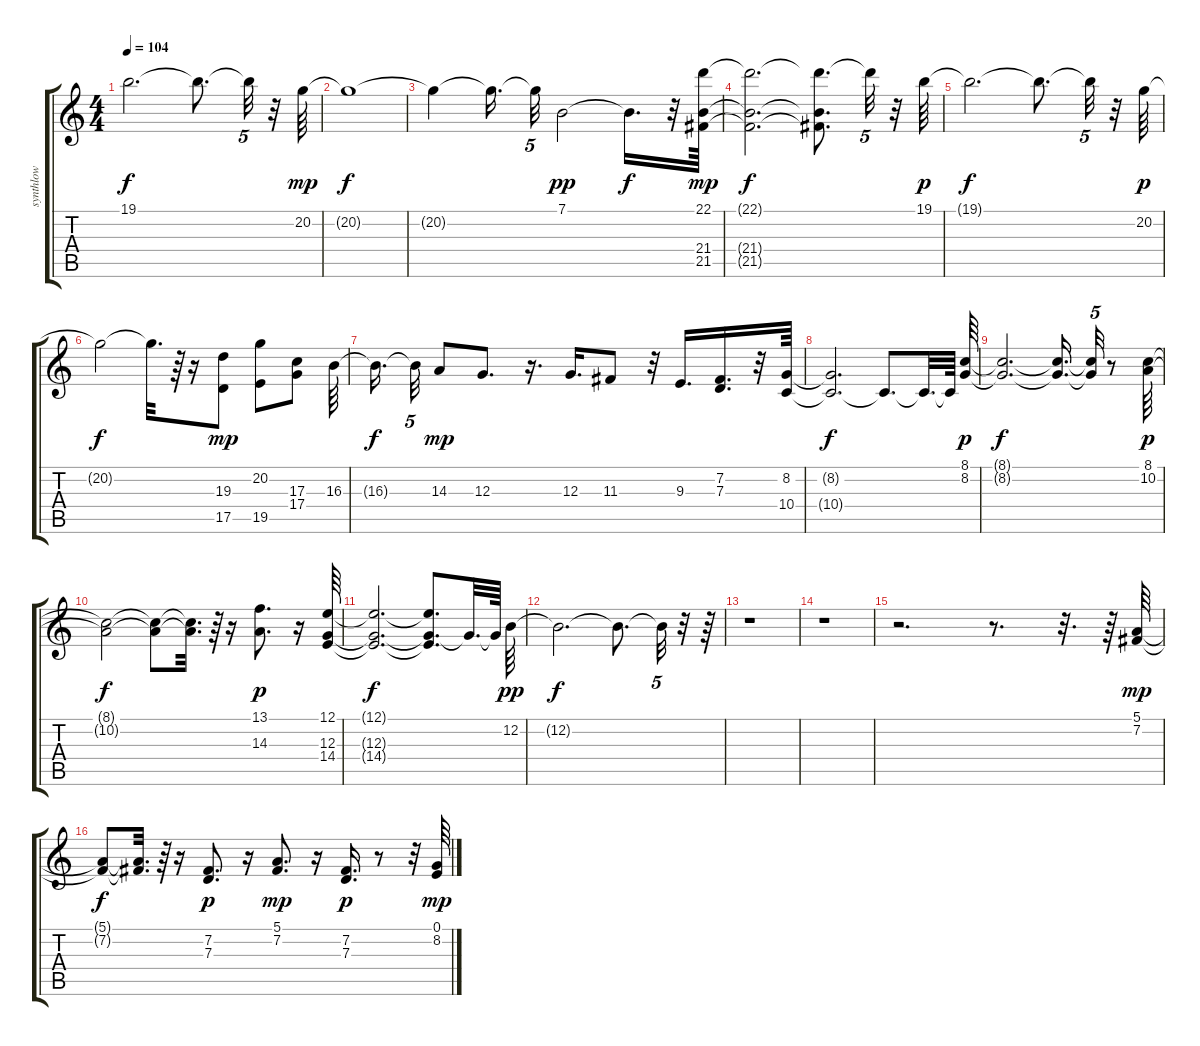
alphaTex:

\track ("synthlow" "synthlow") {instrument bassoon}
\staff {score tabs}
\tuning (E4 B3 G3 D3 A2 E2) {hide}
\ts (4 4)
\tempo 104
\clef g2
\ks c
19.1{t}.2{d dy f} 19.1{t}.8{d} 19.1{t}.32{tu (5 4)} r.32 20.2.64{dy mp} |
20.2{t}.1{dy f} |
20.2{t}.4 20.2{t}.16{d} 20.2{t}.32{tu (5 4)} 7.1.2{dy pp} 7.1{t}.16{d dy f} r.32 (22.1 21.4 21.5).64{dy mp} |
(22.1{t} 21.4{t} 21.5{t}).2{d dy f} (22.1{t} 21.4{t} 21.5{t}).8{d} 22.1{t}.32{tu (5 4)} r.32 19.1.64{dy p} |
19.1{t}.2{d dy f} 19.1{t}.8{d} 19.1{t}.32{tu (5 4)} r.32 20.2.64{dy p} |
20.2{t}.2{dy f} 20.2{t}.32{d} r.64 r.16 (19.3 17.5).8{dy mp} (20.2 19.5).8 (17.3 17.4).8 16.3.64 |
16.3{t}.16{d dy f} 16.3{t}.32{tu (5 4)} 14.3.8{dy mp} 12.3.8{d} r.16{d} 12.3.16{d} 11.3.8 r.32 9.3.16{d} (7.2 7.3).16{d} r.32 (8.2 10.4).64 |
(8.2{t} 10.4{t}).2{d dy f} 10.4{t}.8{d} 10.4{t}.32{d} 10.4{t}.64 (8.1 8.2).64{dy p} |
(8.1{t} 8.2{t}).2{d dy f} (8.1{t} 8.2{t}).16{d} (8.1{t} 8.2{t}).32{tu (5 4)} r.8 (8.1 10.2).64{dy p} |
(8.1{t} 10.2{t}).2{dy f} (8.1{t} 10.2{t}).8 (8.1{t} 10.2{t}).32{d} r.64 r.16 (13.1 14.3).8{d dy p} r.16 (12.1 12.3 14.4).64 |
(12.1{t} 12.3{t} 14.4{t}).2{d dy f} (12.1{t} 12.3{t} 14.4{t}).8{d} 12.3{t}.32{d} 12.3{t}.64 12.2.64{dy pp} |
12.2{t}.2{d dy f} 12.2{t}.8{d} 12.2{t}.32{tu (5 4)} r.32 r.64 |
r.1 |
r.1 |
r.2{d} r.8{d} r.32{d} r.64 (5.1 7.2).64{dy mp} |
(5.1{t} 7.2{t}).8{dy f} (5.1{t} 7.2{t}).32{d} r.64 r.16 (7.2 7.3).8{d dy p} r.16 (5.1 7.2).8{d dy mp} r.16 (7.2 7.3).16{d dy p} r.8 r.32 (0.1 8.2).64{dy mp}
